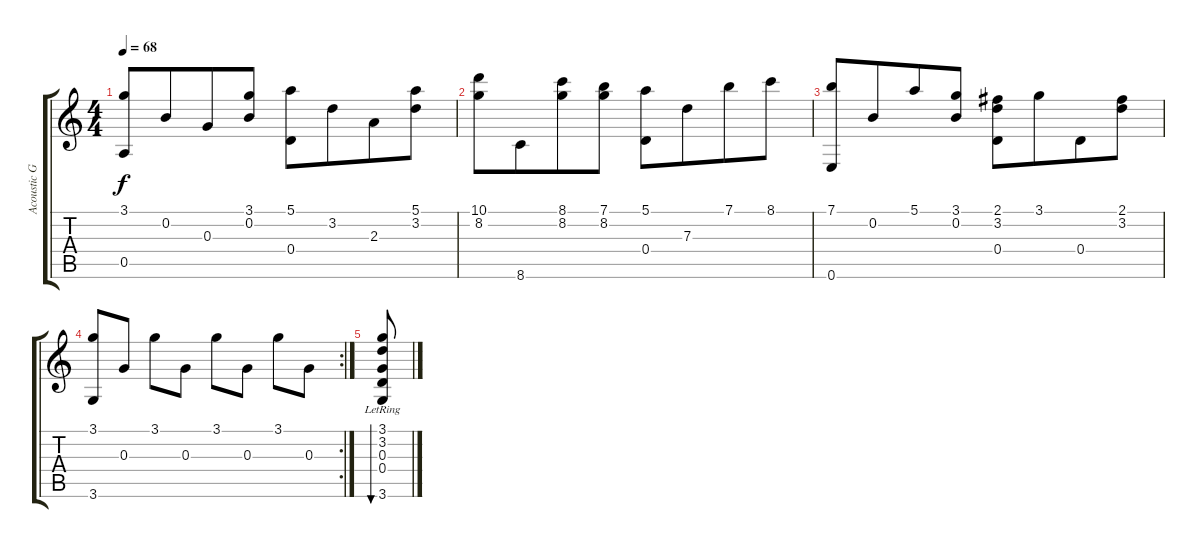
\track ("Acoustic Guitar" "Acoustic G") {instrument acousticguitarsteel}
\staff {score tabs}
\tuning (E4 B3 G3 D3 A2 E2) {hide}
\ts (4 4)
\tempo 68
\clef g2
\ks c
(3.1 0.5).8{dy f} 0.2.8{beam merge} 0.3.8 (3.1 0.2).8 (5.1 0.4).8 3.2.8{beam merge} 2.3.8 (5.1 3.2).8 |
(10.1 8.2).8 8.6.8{beam merge} (8.1 8.2).8 (7.1 8.2).8 (5.1 0.4).8 7.3.8{beam merge} 7.1.8 8.1.8 |
(7.1 0.6).8 0.2.8{beam merge} 5.1.8 (3.1 0.2).8 (2.1 3.2 0.4).8{beam Down} 3.1.8{beam Down beam merge} 0.4.8{beam Down} (2.1 3.2).8{beam Down} |
\rc 2
(3.1 3.6).8 0.3.8 3.1.8 0.3.8 3.1.8 0.3.8 3.1.8 0.3.8 |
(3.1{lr} 3.2{lr} 0.3{lr} 0.4{lr} 3.6).8{bu 60}
